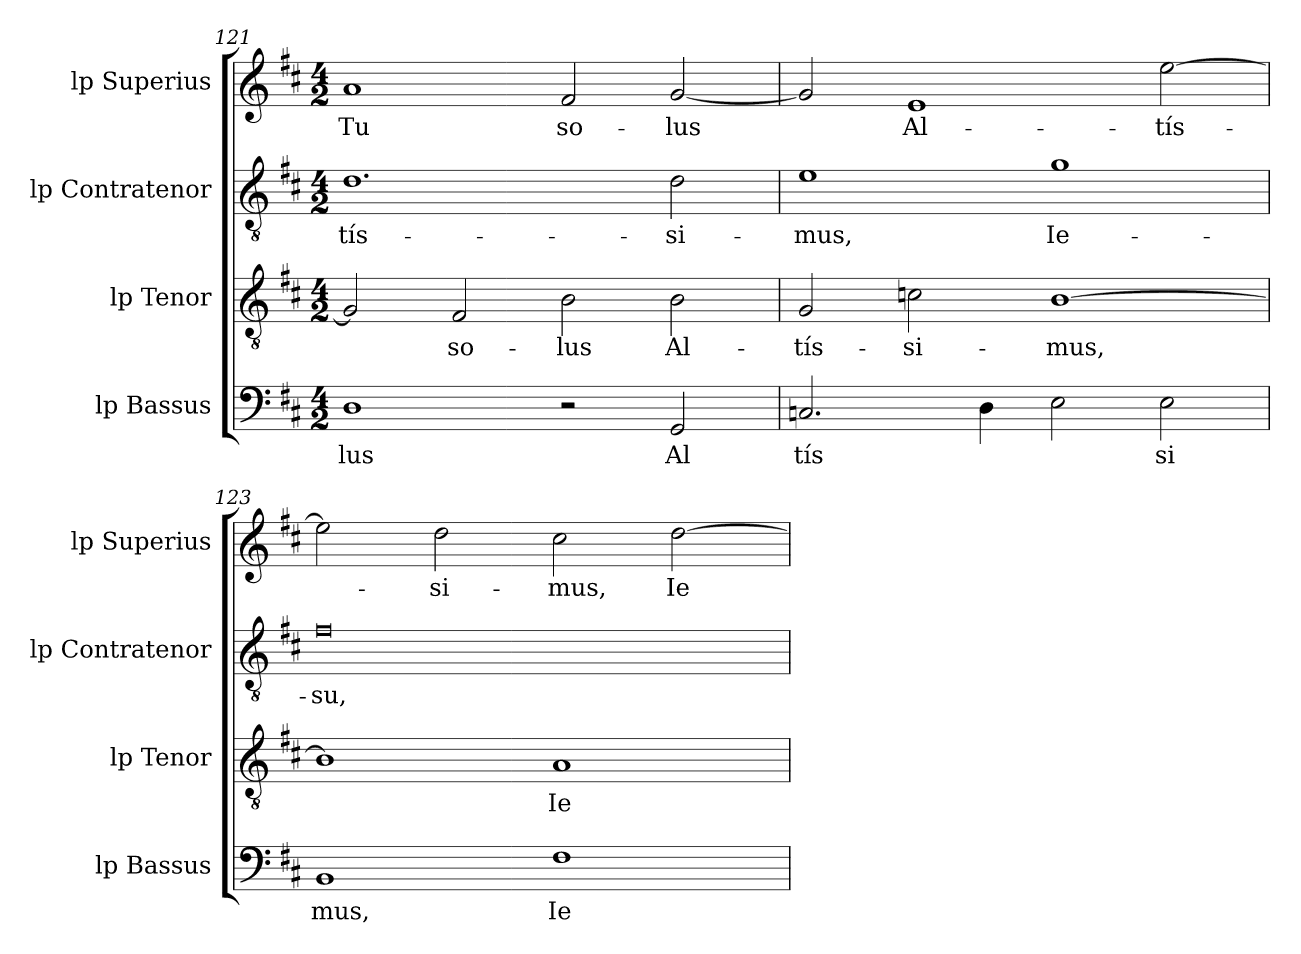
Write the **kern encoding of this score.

**kern	**text	**kern	**text	**kern	**text	**kern	**text
*part4	*part4	*part3	*part3	*part2	*part2	*part1	*part1
*staff4	*staff4	*staff3	*staff3	*staff2	*staff2	*staff1	*staff1
*I"lp Bassus	*	*I"lp Tenor	*	*I"lp Contratenor	*	*I"lp Superius	*
*I'lp Bassus	*	*I'lp Tenor	*	*I'lp Contratenor	*	*I'lp Superius	*
*clefF4	*	*clefGv2	*	*clefGv2	*	*clefG2	*
*k[f#c#]	*	*k[f#c#]	*	*k[f#c#]	*	*k[f#c#]	*
*D:	*	*D:	*	*D:	*	*D:	*
*M4/2	*	*M4/2	*	*M4/2	*	*M4/2	*
=121	=121	=121	=121	=121	=121	=121	=121
!	!LO:LY:b:cj	!	!	!	!LO:LY:b:cj	!	!LO:LY:b:cj
1D	lus	2G/]	.	1.d	-tís-	1a	Tu
!	!	!	!LO:LY:b:cj	!	!	!	!
.	.	2F#/	so-	.	.	.	.
!	!	!	!LO:LY:b:cj	!	!	!	!LO:LY:b:cj
2r	.	2B\	-lus	.	.	2f#/	so-
!	!LO:LY:b:cj	!	!LO:LY:b:cj	!	!LO:LY:b:cj	!	!LO:LY:b:cj
2GG/	Al	2B\	Al-	2d\	-si-	[<2g/	-lus
=122	=122	=122	=122	=122	=122	=122	=122
!	!LO:LY:b:cj	!	!LO:LY:b:cj	!	!LO:LY:b:cj	!	!
2.Cn/	tís	2G/	-tís-	1e	-mus,	2g/]	.
!	!	!	!LO:LY:b:cj	!	!	!	!LO:LY:b:cj
.	.	2cn\	-si-	.	.	1e	Al-
4D\	.	.	.	.	.	.	.
!	!	!	!LO:LY:b:cj	!	!LO:LY:b:cj	!	!
2E\	.	[>1B	-mus,	1g	Ie-	.	.
!	!LO:LY:b:cj	!	!	!	!	!	!LO:LY:b:cj
2E\	si	.	.	.	.	[>2ee\	-tís-
=123	=123	=123	=123	=123	=123	=123	=123
!	!LO:LY:b:cj	!	!	!	!LO:LY:b:cj	!	!
1BB	mus,	1B]	.	0f#	-su,	2ee\]	.
!	!	!	!	!	!	!	!LO:LY:b:cj
.	.	.	.	.	.	2dd\	-si-
!	!LO:LY:b:cj	!	!LO:LY:b:cj	!	!	!	!LO:LY:b:cj
1F#	Ie	1A	Ie-	.	.	2cc#\	-mus,
!	!	!	!	!	!	!	!LO:LY:b:cj
.	.	.	.	.	.	[>2dd\	Ie-
=	=	=	=	=	=	=	=
*-	*-	*-	*-	*-	*-	*-	*-
